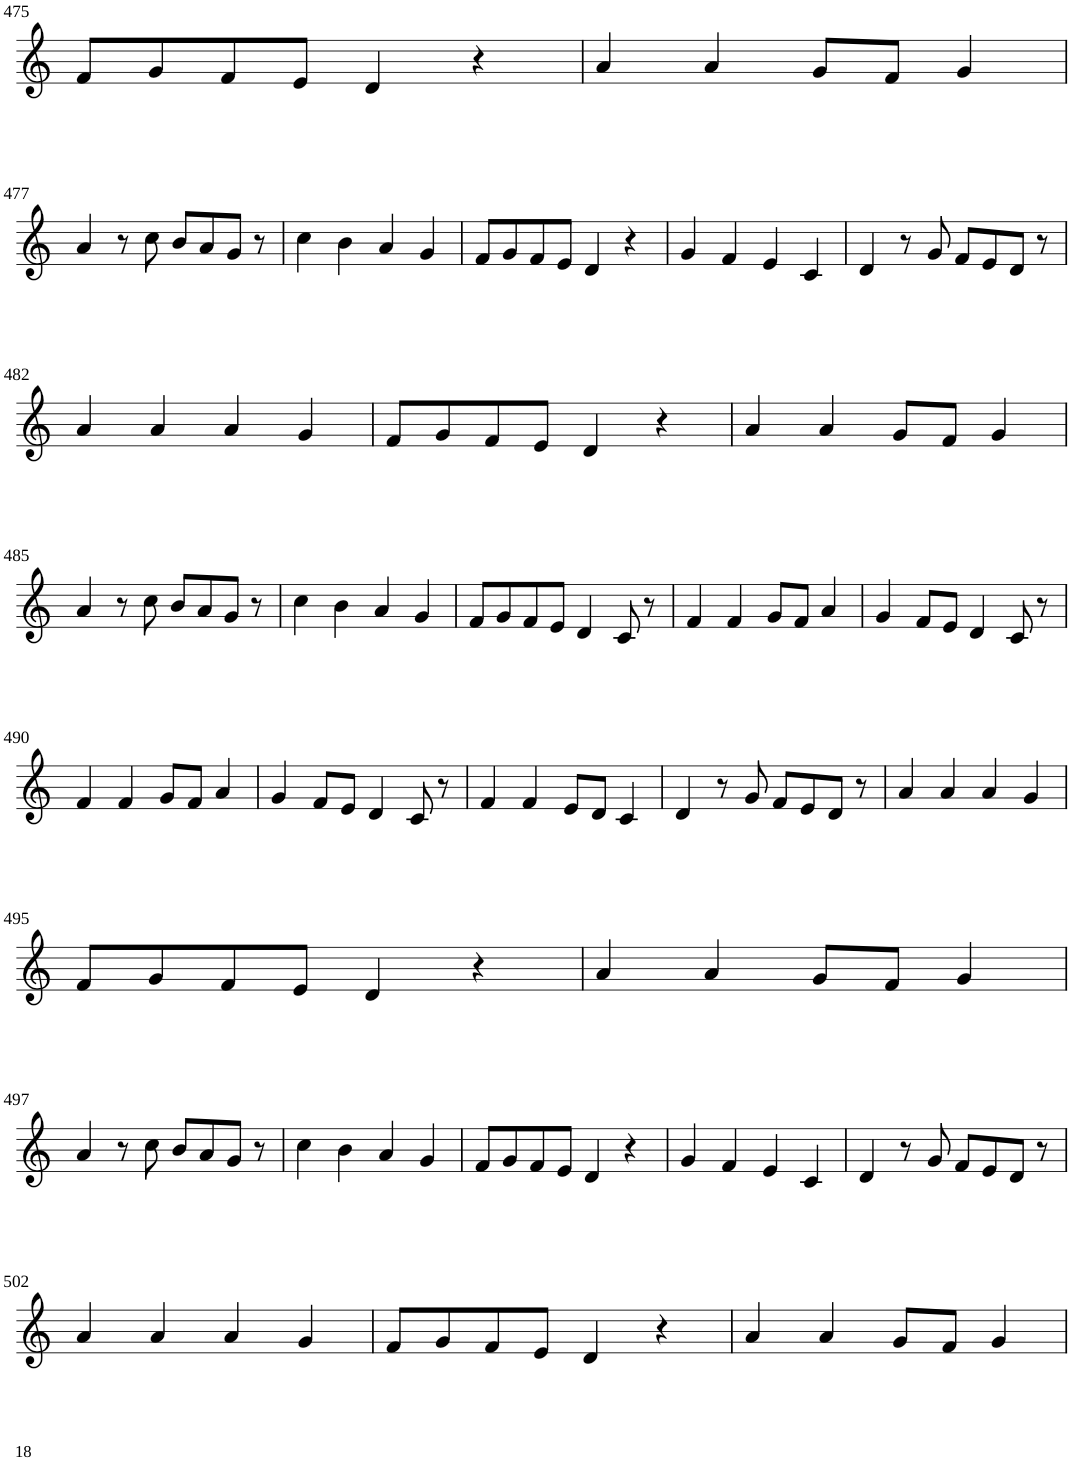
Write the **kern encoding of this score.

**kern
*part1
*staff1
*I"Violin
!!LO:PB:g=z
*clefG2
*k[]
*M4/4
=475
8f/L
8g/
8f/
8e/J
4d/
4r
=476
4a/
4a/
8g/L
8f/J
4g/
!!LO:LB:g=z
=477
4a/
8r
8cc\
8b/L
8a/
8g/J
8r
=478
4cc\
4b\
4a/
4g/
=479
8f/L
8g/
8f/
8e/J
4d/
4r
=480
4g/
4f/
4e/
4c/
=481
4d/
8r
8g/
8f/L
8e/
8d/J
8r
!!LO:LB:g=z
=482
4a/
4a/
4a/
4g/
=483
8f/L
8g/
8f/
8e/J
4d/
4r
=484
4a/
4a/
8g/L
8f/J
4g/
!!LO:LB:g=z
=485
4a/
8r
8cc\
8b/L
8a/
8g/J
8r
=486
4cc\
4b\
4a/
4g/
=487
8f/L
8g/
8f/
8e/J
4d/
8c/
8r
=488
4f/
4f/
8g/L
8f/J
4a/
=489
4g/
8f/L
8e/J
4d/
8c/
8r
!!LO:LB:g=z
=490
4f/
4f/
8g/L
8f/J
4a/
=491
4g/
8f/L
8e/J
4d/
8c/
8r
=492
4f/
4f/
8e/L
8d/J
4c/
=493
4d/
8r
8g/
8f/L
8e/
8d/J
8r
=494
4a/
4a/
4a/
4g/
!!LO:LB:g=z
=495
8f/L
8g/
8f/
8e/J
4d/
4r
=496
4a/
4a/
8g/L
8f/J
4g/
!!LO:LB:g=z
=497
4a/
8r
8cc\
8b/L
8a/
8g/J
8r
=498
4cc\
4b\
4a/
4g/
=499
8f/L
8g/
8f/
8e/J
4d/
4r
=500
4g/
4f/
4e/
4c/
=501
4d/
8r
8g/
8f/L
8e/
8d/J
8r
!!LO:LB:g=z
=502
4a/
4a/
4a/
4g/
=503
8f/L
8g/
8f/
8e/J
4d/
4r
=504
4a/
4a/
8g/L
8f/J
4g/
=
*-
